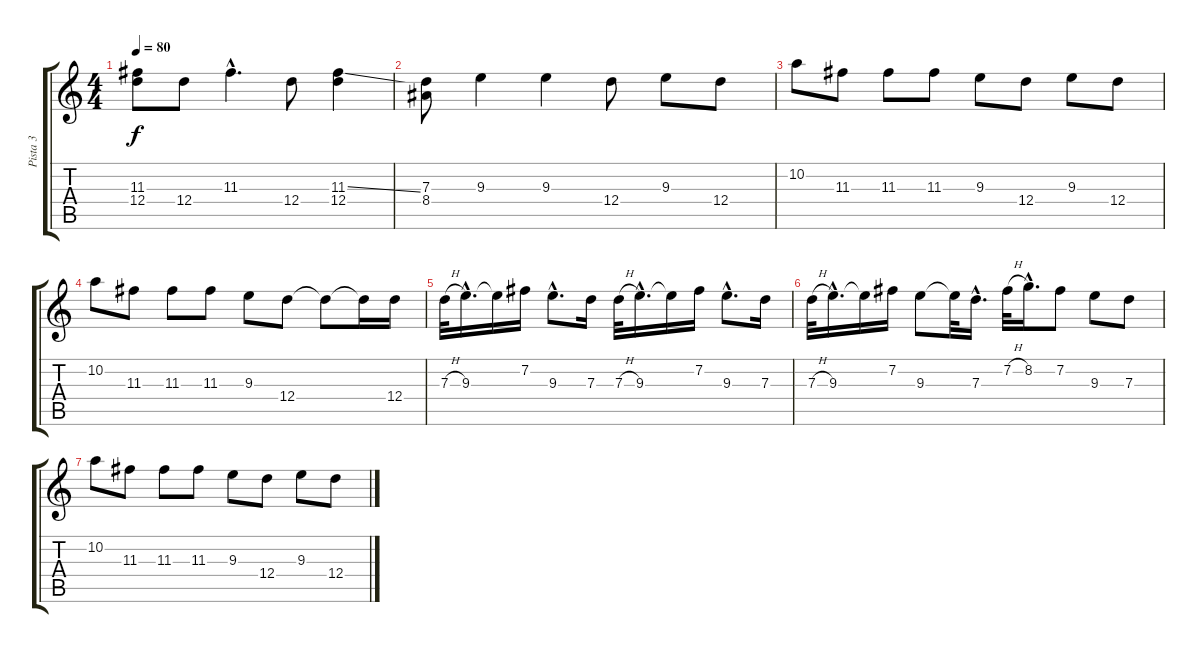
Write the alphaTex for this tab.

\track ("Pista 3" "Pista 3") {instrument acousticguitarnylon}
\staff {score tabs}
\tuning (E4 B3 G3 D3 A2 E2) {hide}
\ts (4 4)
\tempo 80
\clef g2
\ks c
(11.3 12.4).8{dy f} 12.4.8 11.3{hac}.4{d} 12.4.8 (11.3{ss} 12.4).4 |
(7.3 8.4).8 9.3.4 9.3.4 12.4.8 9.3.8 12.4.8 |
10.2.8 11.3.8 11.3.8 11.3.8 9.3.8 12.4.8 9.3.8 12.4.8 |
10.2.8 11.3.8 11.3.8 11.3.8 9.3.8 12.4.8 12.4{t}.8 12.4{t}.16 12.4.16 |
7.3{h}.32 9.3{hac}.16{d} 9.3{t}.16 7.2.16 9.3{hac}.8{d} 7.3.16 7.3{h}.32 9.3{hac}.16{d} 9.3{t}.16 7.2.16 9.3{hac}.8{d} 7.3.16 |
7.3{h}.32 9.3{hac}.16{d} 9.3{t}.16 7.2.16 9.3.8 9.3{t}.32 7.3{hac}.16{d} 7.2{h}.32 8.2{hac}.16{d} 7.2.8 9.3.8 7.3.8 |
10.2.8{volume 0} 11.3.8 11.3.8 11.3.8 9.3.8 12.4.8 9.3.8 12.4.8
